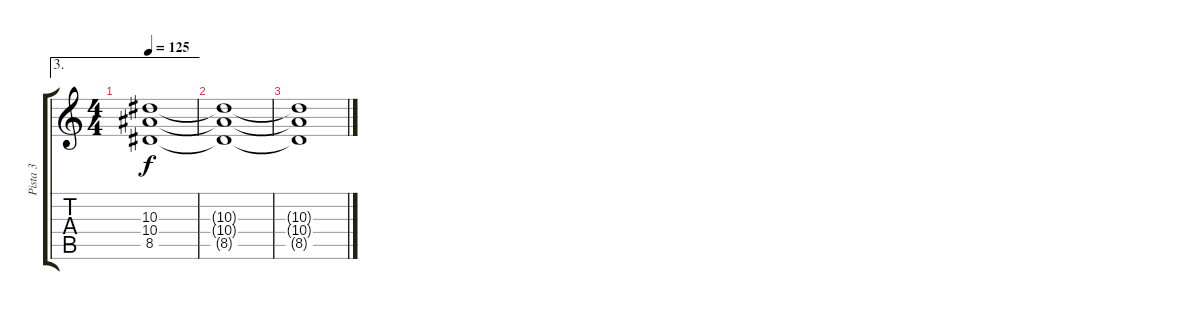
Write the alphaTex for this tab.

\track ("Pista 3" "Pista 3") {instrument distortionguitar}
\staff {score tabs}
\tuning (D4 A3 F3 C3 G2 C2) {hide}
\ae 3
\ts (4 4)
\tempo 125
\clef g2
\ks c
(10.3 10.4 8.5).1{dy f} |
(10.3{t} 10.4{t} 8.5{t}).1 |
(10.3{t} 10.4{t} 8.5{t}).1
